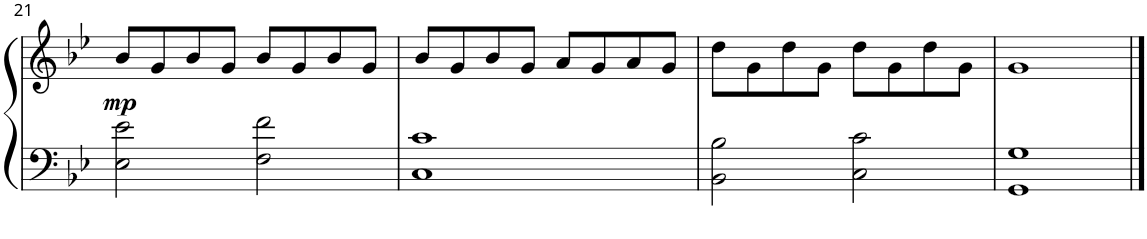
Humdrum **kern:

**kern	**kern	**dynam
*part1	*part1	*part1
*staff2	*staff1	*staff1/2
*I"Klavier	*	*
*I'Klav.	*	*
!!LO:PB:g=z
*clefF4	*clefG2	*
*k[b-e-]	*k[b-e-]	*
*M4/4	*M4/4	*
=21	=21	=21
!	!	!LO:DY:b
2E-\ 2e-\	8b-/L	mp
.	8g/	.
.	8b-/	.
.	8g/J	.
2F\ 2f\	8b-/L	.
.	8g/	.
.	8b-/	.
.	8g/J	.
=22	=22	=22
1C 1c	8b-/L	.
.	8g/	.
.	8b-/	.
.	8g/J	.
.	8a/L	.
.	8g/	.
.	8a/	.
.	8g/J	.
=23	=23	=23
2BB-\ 2B-\	8dd\L	.
.	8g\	.
.	8dd\	.
.	8g\J	.
2C\ 2c\	8dd\L	.
.	8g\	.
.	8dd\	.
.	8g\J	.
=24	=24	=24
1GG 1G	1g	.
==	==	==
*-	*-	*-
